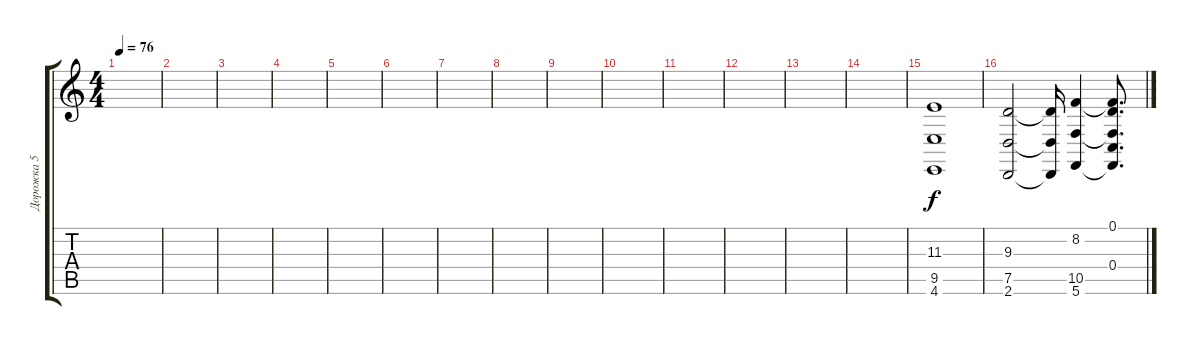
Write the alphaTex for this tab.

\track ("Дорожка 5" "Дорожка 5") {instrument tremolostrings}
\staff {score tabs}
\tuning (D4 A3 F3 C3 G2 C2) {hide}
\ts (4 4)
\tempo 76
\clef g2
\ks c
|
|
|
|
|
|
|
|
|
|
|
|
|
|
(11.3 9.5 4.6).1 |
(9.3 7.5 2.6).2 (9.3{t} 7.5{t} 2.6{t}).16 (8.2 10.5 5.6).4 (0.1 8.2{t} 0.4 10.5{t} 5.6{t}).8{d}
